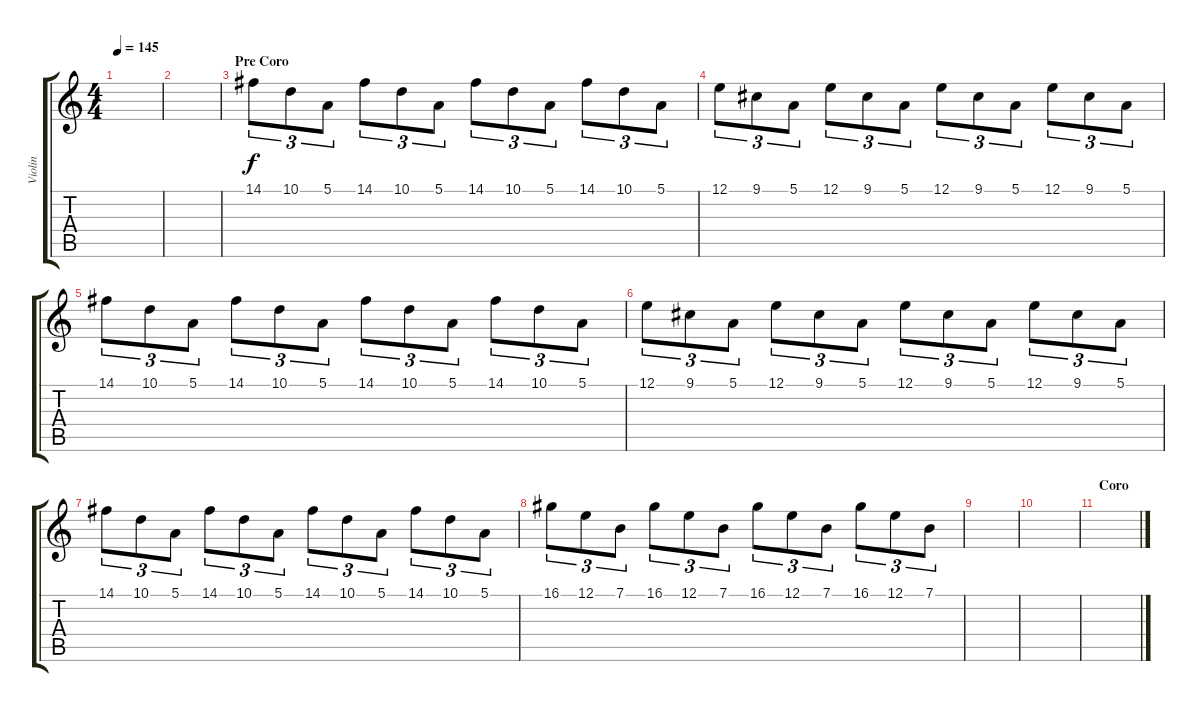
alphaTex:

\track ("Violin" "Violin") {instrument violin}
\staff {score tabs}
\tuning (E4 B3 G3 D3 A2 E2) {hide}
\ts (4 4)
\tempo 145
\clef g2
\ks c
|
|
\section ("" "Pre Coro")
14.1.8{tu (3 2)} 10.1.8{tu (3 2)} 5.1.8{tu (3 2)} 14.1.8{tu (3 2)} 10.1.8{tu (3 2)} 5.1.8{tu (3 2)} 14.1.8{tu (3 2)} 10.1.8{tu (3 2)} 5.1.8{tu (3 2)} 14.1.8{tu (3 2)} 10.1.8{tu (3 2)} 5.1.8{tu (3 2)} |
12.1.8{tu (3 2)} 9.1.8{tu (3 2)} 5.1.8{tu (3 2)} 12.1.8{tu (3 2)} 9.1.8{tu (3 2)} 5.1.8{tu (3 2)} 12.1.8{tu (3 2)} 9.1.8{tu (3 2)} 5.1.8{tu (3 2)} 12.1.8{tu (3 2)} 9.1.8{tu (3 2)} 5.1.8{tu (3 2)} |
14.1.8{tu (3 2)} 10.1.8{tu (3 2)} 5.1.8{tu (3 2)} 14.1.8{tu (3 2)} 10.1.8{tu (3 2)} 5.1.8{tu (3 2)} 14.1.8{tu (3 2)} 10.1.8{tu (3 2)} 5.1.8{tu (3 2)} 14.1.8{tu (3 2)} 10.1.8{tu (3 2)} 5.1.8{tu (3 2)} |
12.1.8{tu (3 2)} 9.1.8{tu (3 2)} 5.1.8{tu (3 2)} 12.1.8{tu (3 2)} 9.1.8{tu (3 2)} 5.1.8{tu (3 2)} 12.1.8{tu (3 2)} 9.1.8{tu (3 2)} 5.1.8{tu (3 2)} 12.1.8{tu (3 2)} 9.1.8{tu (3 2)} 5.1.8{tu (3 2)} |
14.1.8{tu (3 2)} 10.1.8{tu (3 2)} 5.1.8{tu (3 2)} 14.1.8{tu (3 2)} 10.1.8{tu (3 2)} 5.1.8{tu (3 2)} 14.1.8{tu (3 2)} 10.1.8{tu (3 2)} 5.1.8{tu (3 2)} 14.1.8{tu (3 2)} 10.1.8{tu (3 2)} 5.1.8{tu (3 2)} |
16.1.8{tu (3 2)} 12.1.8{tu (3 2)} 7.1.8{tu (3 2)} 16.1.8{tu (3 2)} 12.1.8{tu (3 2)} 7.1.8{tu (3 2)} 16.1.8{tu (3 2)} 12.1.8{tu (3 2)} 7.1.8{tu (3 2)} 16.1.8{tu (3 2)} 12.1.8{tu (3 2)} 7.1.8{tu (3 2)} |
|
|
\section ("" "Coro")
